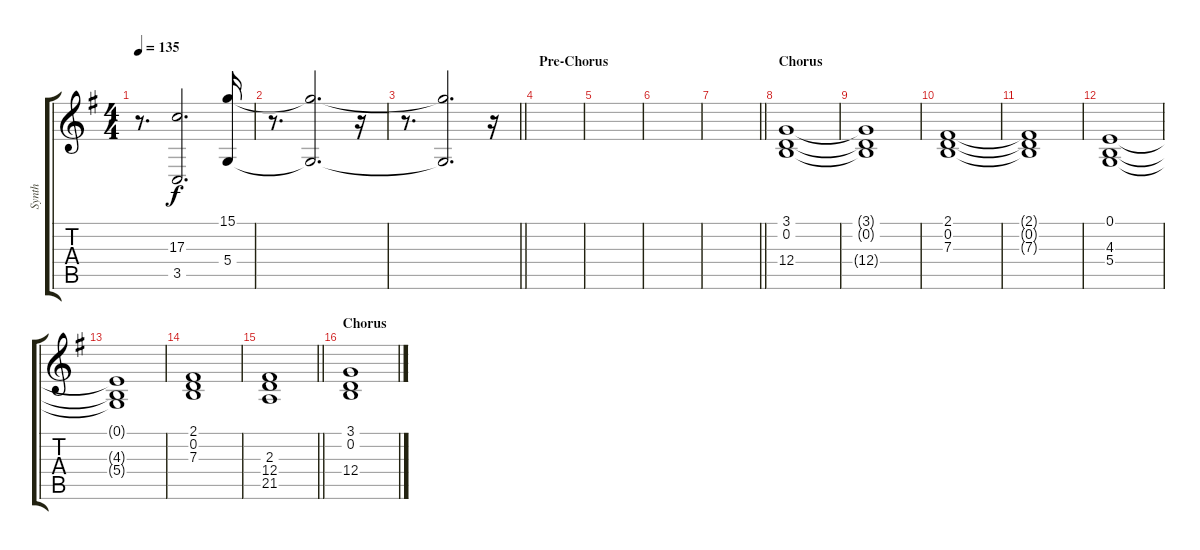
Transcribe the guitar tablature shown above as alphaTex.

\track ("Synth" "Synth") {instrument synthstrings2}
\staff {score tabs}
\tuning (E4 B3 G3 D3 A2 E2) {hide}
\ts (4 4)
\tempo 135
\clef g2
\ks g
r.8{d dy f} (17.3{t} 3.5{t}).2{d} (15.1 5.4).16 |
r.8{d} (15.1{t} 5.4{t}).2{d} r.16 |
\barLineRight lightlight
r.8{d} (15.1{t} 5.4{t}).2{d} r.16 |
\section ("" "Pre-Chorus")
|
|
|
\barLineRight lightlight
|
\section ("" "Chorus")
(3.1 0.2 12.4).1{volume 14} |
(3.1{t} 0.2{t} 12.4{t}).1 |
(2.1 0.2 7.3).1 |
(2.1{t} 0.2{t} 7.3{t}).1 |
(0.1 4.3 5.4).1 |
(0.1{t} 4.3{t} 5.4{t}).1 |
(2.1 0.2 7.3).1 |
\barLineRight lightlight
(2.3 12.4 21.5).1 |
\section ("" "Chorus")
(3.1 0.2 12.4).1{volume 14}
